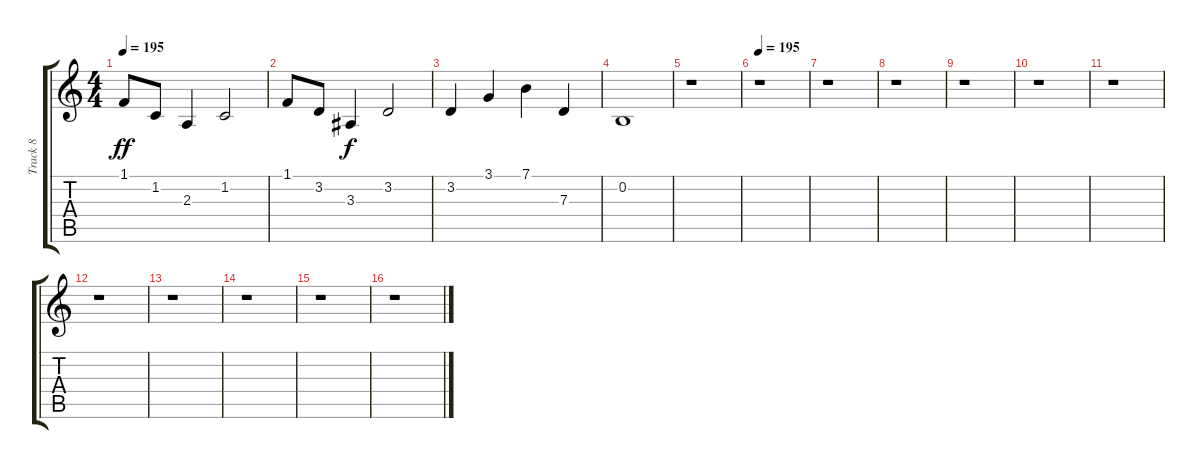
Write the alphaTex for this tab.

\track ("Track 8" "Track 8") {instrument harpsichord}
\staff {score tabs}
\tuning (E4 B3 G3 D3 A2 E2) {hide}
\ts (4 4)
\tempo 195
\clef g2
\ks c
1.1.8{dy ff} 1.2.8 2.3.4 1.2.2 |
1.1.8 3.2.8 3.3.4{dy f} 3.2.2 |
3.2.4 3.1.4 7.1.4 7.3.4 |
0.2.1 |
r.1 |
\tempo 195
r.1 |
r.1 |
r.1 |
r.1 |
r.1 |
r.1 |
r.1 |
r.1 |
r.1 |
r.1 |
r.1
